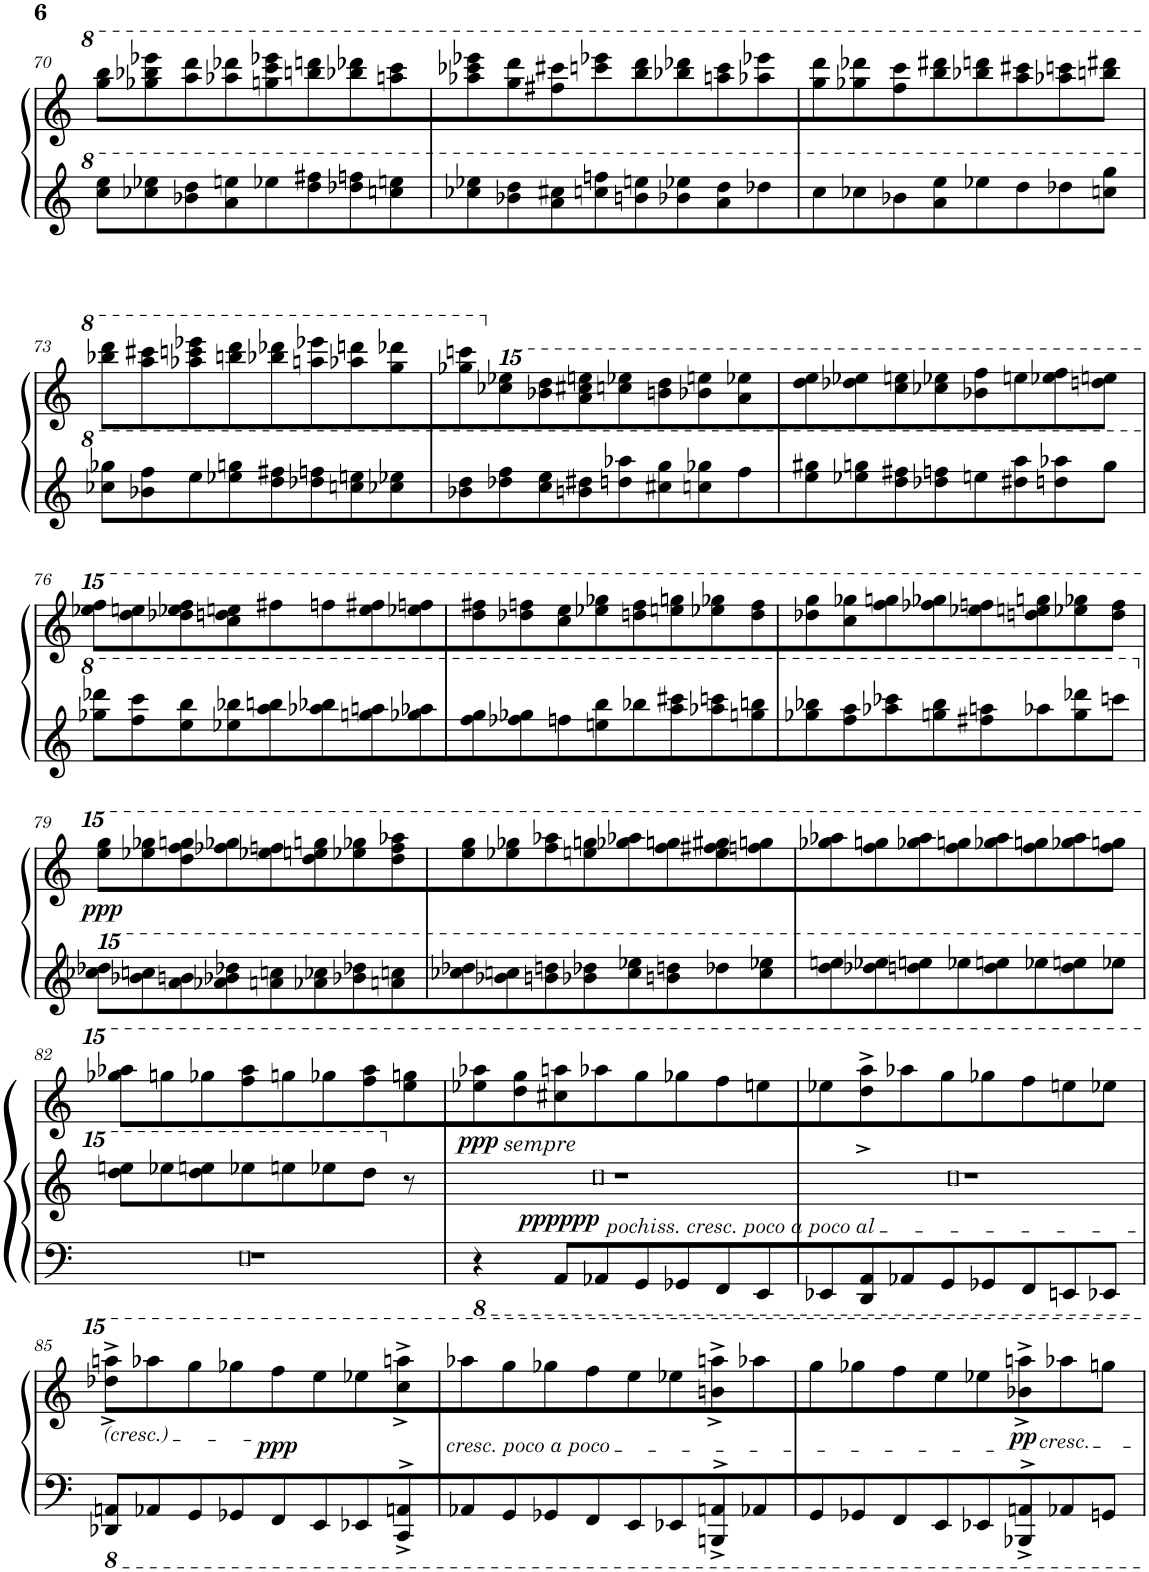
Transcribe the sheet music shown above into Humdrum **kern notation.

**kern	**kern	**kern	**dynam
*part1	*part1	*part1	*part1
*staff3	*staff2	*staff1	*staff1/2/3
*I"Piano	*	*	*
*I'Pno.	*	*	*
!!LO:PB:g=z
*clefF4	*clefG2	*clefG2	*
*k[]	*k[]	*k[]	*
*M4/4	*M4/4	*M4/4	*
=70	=70	=70	=70
1r	8ccc\ 8eee\L	8ggg\ 8bbb\L	.
.	8ccc-X\ 8eee-X\	8ggg-X\ 8bbb-X\ 8eeee-X\	.
.	8bb-X\ 8ddd\	8aaa\ 8dddd\	.
.	8aa\ 8eeen\	8aaa-X\ 8dddd-X\	.
.	8eee-X\	8gggn\ 8cccc\ 8eeee-X\	.
.	8ddd\ 8fff#X\	8bbbn\ 8ddddn\	.
.	8ddd-X\ 8fffn\	8bbb-X\ 8dddd-X\	.
.	8cccn\ 8eeen\	8aaan\ 8cccc\	.
=71	=71	=71	=71
1r	8ccc-X\ 8eee-X\	8aaa-X\ 8cccc-X\ 8eeee-X\	.
.	8bb-X\ 8ddd\	8ggg\ 8dddd\	.
.	8aa\ 8ccc#X\	8fff#X\ 8cccc#X\	.
.	8cccn\ 8fffn\	8ccccn\ 8eeee-X\	.
.	8bbn\ 8eeen\	8bbb\ 8dddd\	.
.	8bb-X\ 8eee-X\	8bbb-X\ 8dddd-X\	.
.	8aa\ 8ddd\	8aaan\ 8cccc\	.
.	8ddd-X\	8aaa-X\ 8eeee-X\	.
=72	=72	=72	=72
1r	8ccc\	8ggg\ 8dddd\	.
.	8ccc-X\	8ggg-X\ 8dddd-X\	.
.	8bb-X\	8fff\ 8cccc\	.
.	8aa\ 8eee\	8bbb\ 8dddd#X\	.
.	8eee-X\	8bbb-X\ 8ddddn\	.
.	8ddd\	8aaa\ 8cccc#X\	.
.	8ddd-X\	8aaa-X\ 8ccccn\	.
.	8cccn\ 8ggg\J	8bbbn\ 8dddd#X\J	.
!!LO:LB:g=z
=73	=73	=73	=73
1r	8ccc-X\ 8ggg-X\L	8bbb-X\ 8dddd\L	.
.	8bb-X\ 8fff\	8aaa\ 8cccc#X\	.
.	8eee\	8aaa-X\ 8ccccn\ 8eeee-X\	.
.	8eee-X\ 8gggn\	8bbbn\ 8dddd\	.
.	8ddd\ 8fff#X\	8bbb-X\ 8dddd-X\	.
.	8ddd-X\ 8fffn\	8aaan\ 8eeee-X\	.
.	8cccn\ 8eeen\	8aaa-X\ 8ddddn\	.
.	8ccc-X\ 8eee-X\	8ggg\ 8dddd-X\	.
=74	=74	=74	=74
1r	8bb-X\ 8ddd\	8ggg-X\ 8ccccn\	.
.	8ddd-X\ 8fff\	8cccc-X\ 8eeee-X\	.
.	8ccc\ 8eee\	8bbb-X\ 8dddd\	.
.	8bbn\ 8ddd#X\	8aaa\ 8cccc#X\ 8eeeen\	.
.	8dddn\ 8aaa-X\	8ccccn\ 8eeee-X\	.
.	8ccc#X\ 8ggg\	8bbbn\ 8dddd\	.
.	8cccn\ 8ggg-X\	8bbb-X\ 8eeeen\	.
.	8fff\	8aaa\ 8eeee-X\	.
=75	=75	=75	=75
1r	8eee\ 8ggg#X\	8dddd\ 8eeee\	.
.	8eee-X\ 8gggn\	8dddd-X\ 8eeee-X\	.
.	8ddd\ 8fff#X\	8cccc\ 8eeeen\	.
.	8ddd-X\ 8fffn\	8cccc-X\ 8eeee-X\	.
.	8eeen\	8bbb-X\ 8ffff\	.
.	8ddd#X\ 8aaa\	8eeeen\	.
.	8dddn\ 8aaa-X\	8eeee-X\ 8ffff\	.
.	8ggg\J	8ddddn\ 8eeeen\J	.
!!LO:LB:g=z
=76	=76	=76	=76
1r	8ggg-X\ 8dddd-X\L	8eeee-X\ 8ffff\L	.
.	8fff\ 8cccc\	8dddd\ 8eeeen\	.
.	8eee\ 8bbb\	8dddd-X\ 8eeee-X\ 8ffff\	.
.	8eee-X\ 8bbb-X\	8cccc\ 8ddddn\ 8eeeen\	.
.	8aaa\ 8bbbn\	8ffff#X\	.
.	8aaa-X\ 8bbb-X\	8ffffn\	.
.	8gggn\ 8aaan\	8eeee\ 8ffff#X\	.
.	8ggg-X\ 8aaa-X\	8eeee-X\ 8ffffn\	.
=77	=77	=77	=77
1r	8fff\ 8ggg\	8dddd\ 8ffff#X\	.
.	8fff-X\ 8ggg-X\	8dddd-X\ 8ffffn\	.
.	8fffn\	8cccc\ 8eeee\	.
.	8eeen\ 8bbb\	8eeee-X\ 8gggg-X\	.
.	8bbb-X\	8ddddn\ 8ffff\	.
.	8aaa\ 8cccc#X\	8eeeen\ 8ggggn\	.
.	8aaa-X\ 8ccccn\	8eeee-X\ 8gggg-X\	.
.	8gggn\ 8bbbn\	8dddd\ 8ffff\	.
=78	=78	=78	=78
1r	8ggg-X\ 8bbb-X\	8dddd-X\ 8gggg\	.
.	8fff\ 8aaa\	8cccc\ 8gggg-X\	.
.	8aaa-X\ 8cccc-X\	8ffff\ 8ggggn\	.
.	8gggn\ 8bbb-\	8ffff-X\ 8gggg-X\	.
.	8fff#X\ 8aaan\	8eeee-X\ 8ffffn\	.
.	8aaa-X\	8ddddn\ 8eeeen\ 8ggggn\	.
.	8ggg\ 8dddd-X\	8eeee-X\ 8gggg-X\	.
.	8ccccn\J	8dddd\ 8ffff\J	.
!!LO:LB:g=z
=79	=79	=79	=79
*	*15ma	*	*
!	!	!	!LO:DY:b
1r	8cccc-X\ 8dddd-X\L	8eeee\ 8gggg\L	ppp
.	8bbb-X\ 8ccccn\	8eeee-X\ 8gggg-X\	.
.	8aaa\ 8bbbn\	8dddd\ 8ffff\ 8ggggn\	.
.	8aaa-X\ 8bbb-X\ 8dddd-X\	8ffff-X\ 8gggg-X\	.
.	8aaan\ 8ccccn\	8eeee-X\ 8ffffn\	.
.	8aaa-X\ 8cccc-X\	8dddd\ 8eeeen\ 8ggggn\	.
.	8bbb-X\ 8dddd-X\	8eeee-X\ 8gggg-X\	.
.	8aaan\ 8ccccn\	8dddd\ 8ffff\ 8aaaa-X\	.
=80	=80	=80	=80
1r	8cccc-X\ 8dddd-X\	8eeee\ 8gggg\	.
.	8bbb-X\ 8ccccn\	8eeee-X\ 8gggg-X\	.
.	8bbbn\ 8ddddn\	8ffff\ 8aaaa-X\	.
.	8bbb-X\ 8dddd-X\	8eeeen\ 8ggggn\	.
.	8cccc\ 8eeee-X\	8gggg-X\ 8aaaa-X\	.
.	8bbbn\ 8ddddn\	8ffff\ 8ggggn\	.
.	8dddd-X\	8eeee\ 8ffff#X\ 8gggg#X\	.
.	8cccc\ 8eeee-X\	8ffffn\ 8ggggn\	.
=81	=81	=81	=81
1r	8dddd\ 8eeeen\	8gggg-X\ 8aaaa-X\	.
.	8dddd-X\ 8eeee-X\	8ffff\ 8ggggn\	.
.	8ddddn\ 8eeeen\	8gggg-X\ 8aaaa-\	.
.	8eeee-X\	8ffff\ 8ggggn\	.
.	8dddd\ 8eeeen\	8gggg-X\ 8aaaa-\	.
.	8eeee-X\	8ffff\ 8ggggn\	.
.	8dddd\ 8eeeen\	8gggg-X\ 8aaaa-\	.
.	8eeee-X\J	8ffff\ 8ggggn\J	.
!!LO:LB:g=z
=82	=82	=82	=82
!LO:TX:a:B:t=[]	!	!	!
1r	8dddd\ 8eeeen\L	8gggg-X\ 8aaaa-X\L	.
.	8eeee-X\	8ggggn\	.
.	8dddd\ 8eeeen\	8gggg-X\	.
.	8eeee-X\	8ffff\ 8aaaa-\	.
.	8eeeen\	8ggggn\	.
.	8eeee-X\	8gggg-X\	.
.	8dddd\J	8ffff\ 8aaaa-\	.
*	*X15ma	*	*
.	8r	8eeee\ 8ggggn\	.
=83	=83	=83	=83
*8ba	*	*	*
!	!	!LO:TX:b:i:t=sempre	!
!	!LO:TX:a:B:t=[]	!	!
!	!LO:TX:b:i:t=pochiss. cresc. poco a poco al	!	!
!	!	!	!LO:DY:b
4r	1r	8eeee-X\ 8aaaa-X\	ppp
.	.	8dddd\ 8gggg\	.
!	!	!	!LO:DY:a=3
8AAA/L	.	8cccc#X\ 8aaaan\	pppppp
8AAA-X/	.	8aaaa-X\	.
8GGG/	.	8gggg\	.
8GGG-X/	.	8gggg-X\	.
8FFF/	.	8ffff\	.
8EEE/	.	8eeeen\	.
=84	=84	=84	=84
*	*	*^	*
!	!LO:TX:a:B:t=[]	!	!	!
8EEE-X/	1r	8eeee-X\	8ryy	.
8DDD/ 8AAA/	.	8dddd\^> 8aaaa\^>	8aaa^<	.
8AAA-X/	.	8aaaa-X\	2.ryy	.
8GGG/	.	8gggg\	.	.
8GGG-X/	.	8gggg-X\	.	.
8FFF/	.	8ffff\	.	.
8EEEn/	.	8eeeen\	.	.
8EEE-X/J	.	8eeee-X\J	.	.
!!LO:LB:g=z	!!
=85	=85	=85	=85	=85
*	*clefF4	*	*	*
*X8ba	*	*	*	*
*	*^	*	*	*
!	!	!	!LO:TX:b:i:t=(cresc.)	!	!
1r	8DDD-X/	8AAAn/L	8aaaan^\L	8dddd-X^>	.
.	2.ryy	8AAA-X/	8aaaa-X\	2.ryy	.
.	.	8GGG/	8gggg\	.	.
.	.	8GGG-X/	8gggg-X\	.	.
!	!	!	!	!	!LO:DY:a=2
.	.	8FFF/	8ffff\	.	ppp
.	.	8EEE/	8eeee\	.	.
.	.	8EEE-X/	8eeee-X\	.	.
.	8CCC^</	8AAAn^/	8aaaan^<\	8cccc^>	.
=86	=86	=86	=86	=86	=86
!	!	!	!LO:TX:b:i:t=cresc. poco a poco	!	!
1r	2.ryy	8AAA-X/	8aaaa-X\	2.ryy	.
.	.	8GGG/	8gggg\	.	.
.	.	8GGG-X/	8gggg-X\	.	.
.	.	8FFF/	8ffff\	.	.
.	.	8EEE/	8eeee\	.	.
.	.	8EEE-X/	8eeee-X\	.	.
.	8BBBBn^</	8AAAn^/	8aaaan^<\	8bbbn^>	.
.	8ryy	8AAA-X/	8aaaa-X\	8ryy	.
=87	=87	=87	=87	=87	=87
1r	8ryy	8GGG/	8gggg\	8ryy	.
*	*	*	*v	*v	*
.	.	8GGG-X/	8gggg-X\	.
.	.	8FFF/	8ffff\	.
.	.	8EEE/	8eeee\	.
.	.	8EEE-X/	8eeee-X\	.
*	*	*	*^	*
!	!	!	!	!	!LO:DY:b
.	8BBBB-X^</	8AAAn^/	8aaaan^<\	8bbb-X^>	pp
!	!	!	!LO:TX:b:i:t=cresc.	!	!
.	4ryy	8AAA-X/	8aaaa-X\	4ryy	.
.	.	8GGGn/J	8ggggn\J	.	.
*	*v	*v	*	*	*
*	*	*v	*v	*
=	=	=	=
*-	*-	*-	*-
